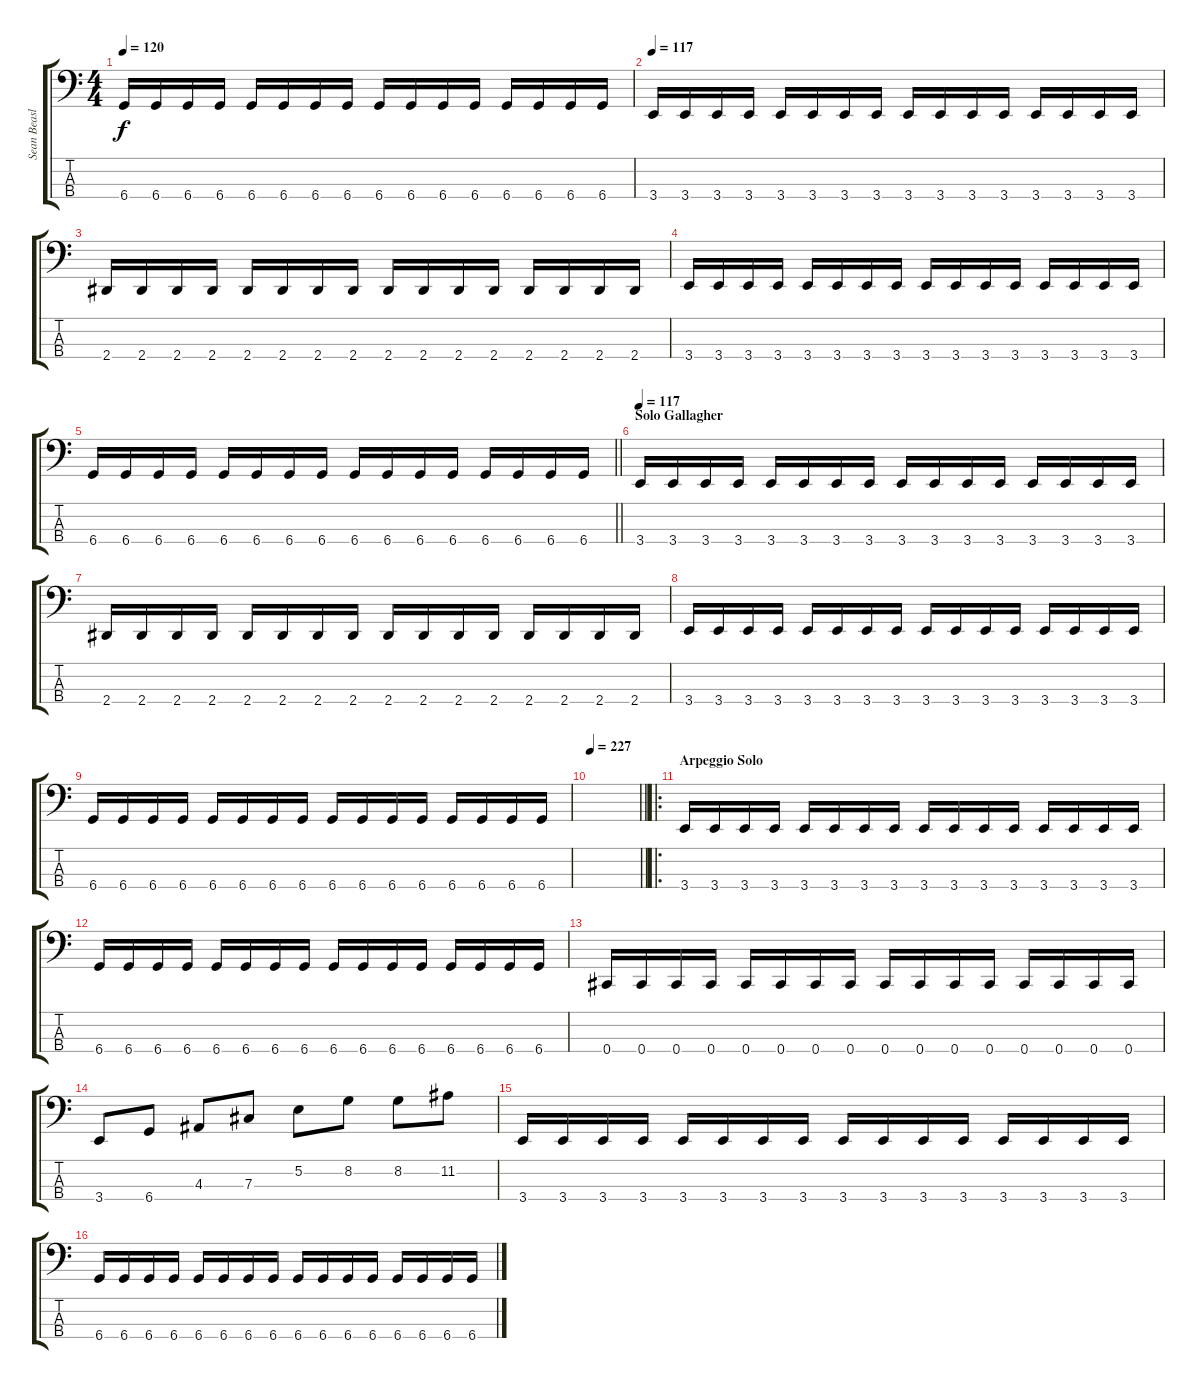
\track ("Sean Beasley" "Sean Beasl") {instrument electricbasspick}
\staff {score tabs}
\tuning (E2 B1 Gb1 Db1) {hide}
\ts (4 4)
\tempo 120
\clef f4
\ks c
6.4.16{dy f} 6.4.16 6.4.16 6.4.16 6.4.16 6.4.16 6.4.16 6.4.16 6.4.16 6.4.16 6.4.16 6.4.16 6.4.16 6.4.16 6.4.16 6.4.16 |
\tempo 117
3.4.16 3.4.16 3.4.16 3.4.16 3.4.16 3.4.16 3.4.16 3.4.16 3.4.16 3.4.16 3.4.16 3.4.16 3.4.16 3.4.16 3.4.16 3.4.16 |
2.4.16 2.4.16 2.4.16 2.4.16 2.4.16 2.4.16 2.4.16 2.4.16 2.4.16 2.4.16 2.4.16 2.4.16 2.4.16 2.4.16 2.4.16 2.4.16 |
3.4.16 3.4.16 3.4.16 3.4.16 3.4.16 3.4.16 3.4.16 3.4.16 3.4.16 3.4.16 3.4.16 3.4.16 3.4.16 3.4.16 3.4.16 3.4.16 |
\barLineRight lightlight
6.4.16 6.4.16 6.4.16 6.4.16 6.4.16 6.4.16 6.4.16 6.4.16 6.4.16 6.4.16 6.4.16 6.4.16 6.4.16 6.4.16 6.4.16 6.4.16 |
\section ("" "Solo Gallagher")
\tempo 117
3.4.16 3.4.16 3.4.16 3.4.16 3.4.16 3.4.16 3.4.16 3.4.16 3.4.16 3.4.16 3.4.16 3.4.16 3.4.16 3.4.16 3.4.16 3.4.16 |
2.4.16 2.4.16 2.4.16 2.4.16 2.4.16 2.4.16 2.4.16 2.4.16 2.4.16 2.4.16 2.4.16 2.4.16 2.4.16 2.4.16 2.4.16 2.4.16 |
3.4.16 3.4.16 3.4.16 3.4.16 3.4.16 3.4.16 3.4.16 3.4.16 3.4.16 3.4.16 3.4.16 3.4.16 3.4.16 3.4.16 3.4.16 3.4.16 |
6.4.16 6.4.16 6.4.16 6.4.16 6.4.16 6.4.16 6.4.16 6.4.16 6.4.16 6.4.16 6.4.16 6.4.16 6.4.16 6.4.16 6.4.16 6.4.16 |
\tempo 227
\barLineRight lightlight
|
\ro
\section ("" "Arpeggio Solo")
3.4.16 3.4.16 3.4.16 3.4.16 3.4.16 3.4.16 3.4.16 3.4.16 3.4.16 3.4.16 3.4.16 3.4.16 3.4.16 3.4.16 3.4.16 3.4.16 |
6.4.16 6.4.16 6.4.16 6.4.16 6.4.16 6.4.16 6.4.16 6.4.16 6.4.16 6.4.16 6.4.16 6.4.16 6.4.16 6.4.16 6.4.16 6.4.16 |
0.4.16 0.4.16 0.4.16 0.4.16 0.4.16 0.4.16 0.4.16 0.4.16 0.4.16 0.4.16 0.4.16 0.4.16 0.4.16 0.4.16 0.4.16 0.4.16 |
3.4.8 6.4.8 4.3.8 7.3.8 5.2.8 8.2.8 8.2.8 11.2.8 |
3.4.16 3.4.16 3.4.16 3.4.16 3.4.16 3.4.16 3.4.16 3.4.16 3.4.16 3.4.16 3.4.16 3.4.16 3.4.16 3.4.16 3.4.16 3.4.16 |
6.4.16 6.4.16 6.4.16 6.4.16 6.4.16 6.4.16 6.4.16 6.4.16 6.4.16 6.4.16 6.4.16 6.4.16 6.4.16 6.4.16 6.4.16 6.4.16
